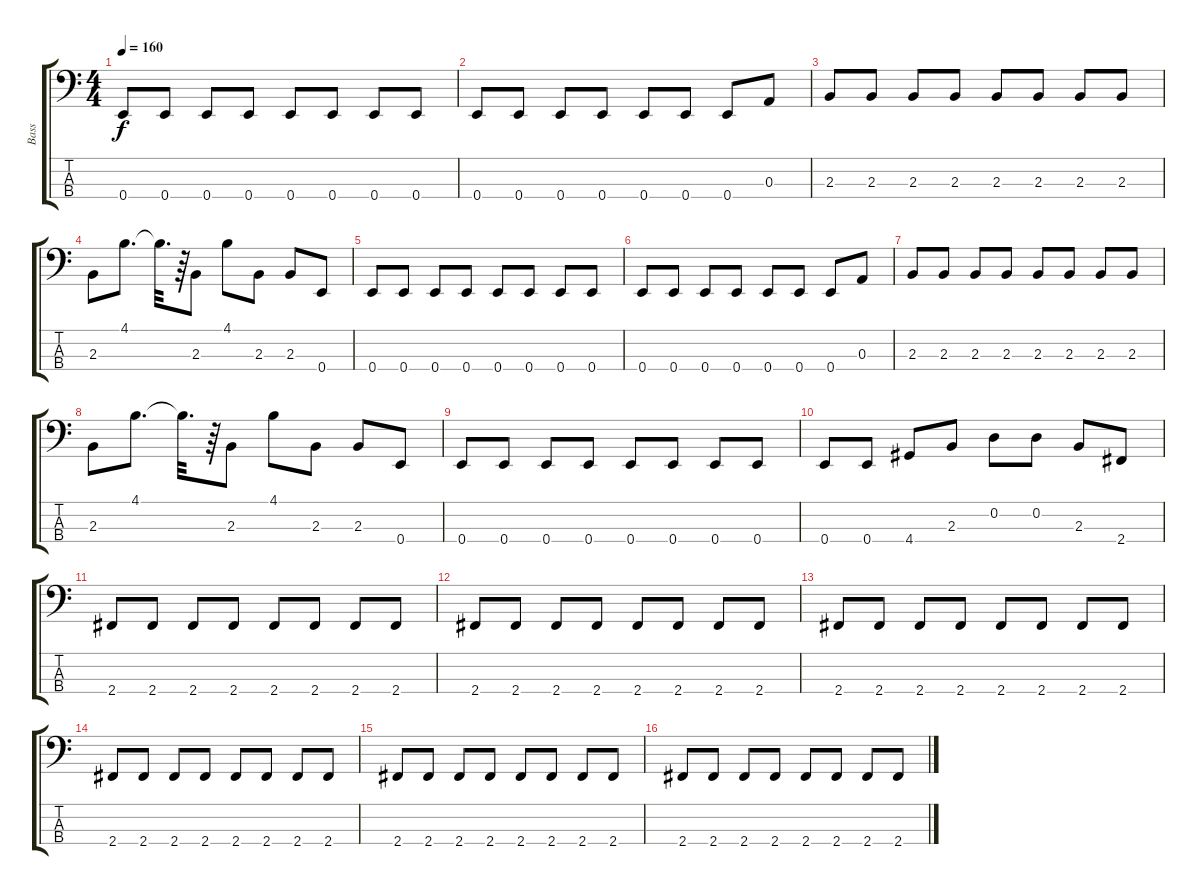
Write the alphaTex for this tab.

\track ("Bass" "Bass") {instrument electricbasspick}
\staff {score tabs}
\tuning (G2 D2 A1 E1) {hide}
\ts (4 4)
\tempo 160
\clef f4
\ks c
0.4.8{dy f} 0.4.8 0.4.8 0.4.8 0.4.8 0.4.8 0.4.8 0.4.8 |
0.4.8 0.4.8 0.4.8 0.4.8 0.4.8 0.4.8 0.4.8 0.3.8 |
2.3.8 2.3.8 2.3.8 2.3.8 2.3.8 2.3.8 2.3.8 2.3.8 |
2.3.8 4.1.8{d} 4.1{t}.32{d} r.64 2.3.8 4.1.8 2.3.8 2.3.8 0.4.8 |
0.4.8 0.4.8 0.4.8 0.4.8 0.4.8 0.4.8 0.4.8 0.4.8 |
0.4.8 0.4.8 0.4.8 0.4.8 0.4.8 0.4.8 0.4.8 0.3.8 |
2.3.8 2.3.8 2.3.8 2.3.8 2.3.8 2.3.8 2.3.8 2.3.8 |
2.3.8 4.1.8{d} 4.1{t}.32{d} r.64 2.3.8 4.1.8 2.3.8 2.3.8 0.4.8 |
0.4.8 0.4.8 0.4.8 0.4.8 0.4.8 0.4.8 0.4.8 0.4.8 |
0.4.8 0.4.8 4.4.8 2.3.8 0.2.8 0.2.8 2.3.8 2.4.8 |
2.4.8 2.4.8 2.4.8 2.4.8 2.4.8 2.4.8 2.4.8 2.4.8 |
2.4.8 2.4.8 2.4.8 2.4.8 2.4.8 2.4.8 2.4.8 2.4.8 |
2.4.8 2.4.8 2.4.8 2.4.8 2.4.8 2.4.8 2.4.8 2.4.8 |
2.4.8 2.4.8 2.4.8 2.4.8 2.4.8 2.4.8 2.4.8 2.4.8 |
2.4.8 2.4.8 2.4.8 2.4.8 2.4.8 2.4.8 2.4.8 2.4.8 |
2.4.8 2.4.8 2.4.8 2.4.8 2.4.8 2.4.8 2.4.8 2.4.8
